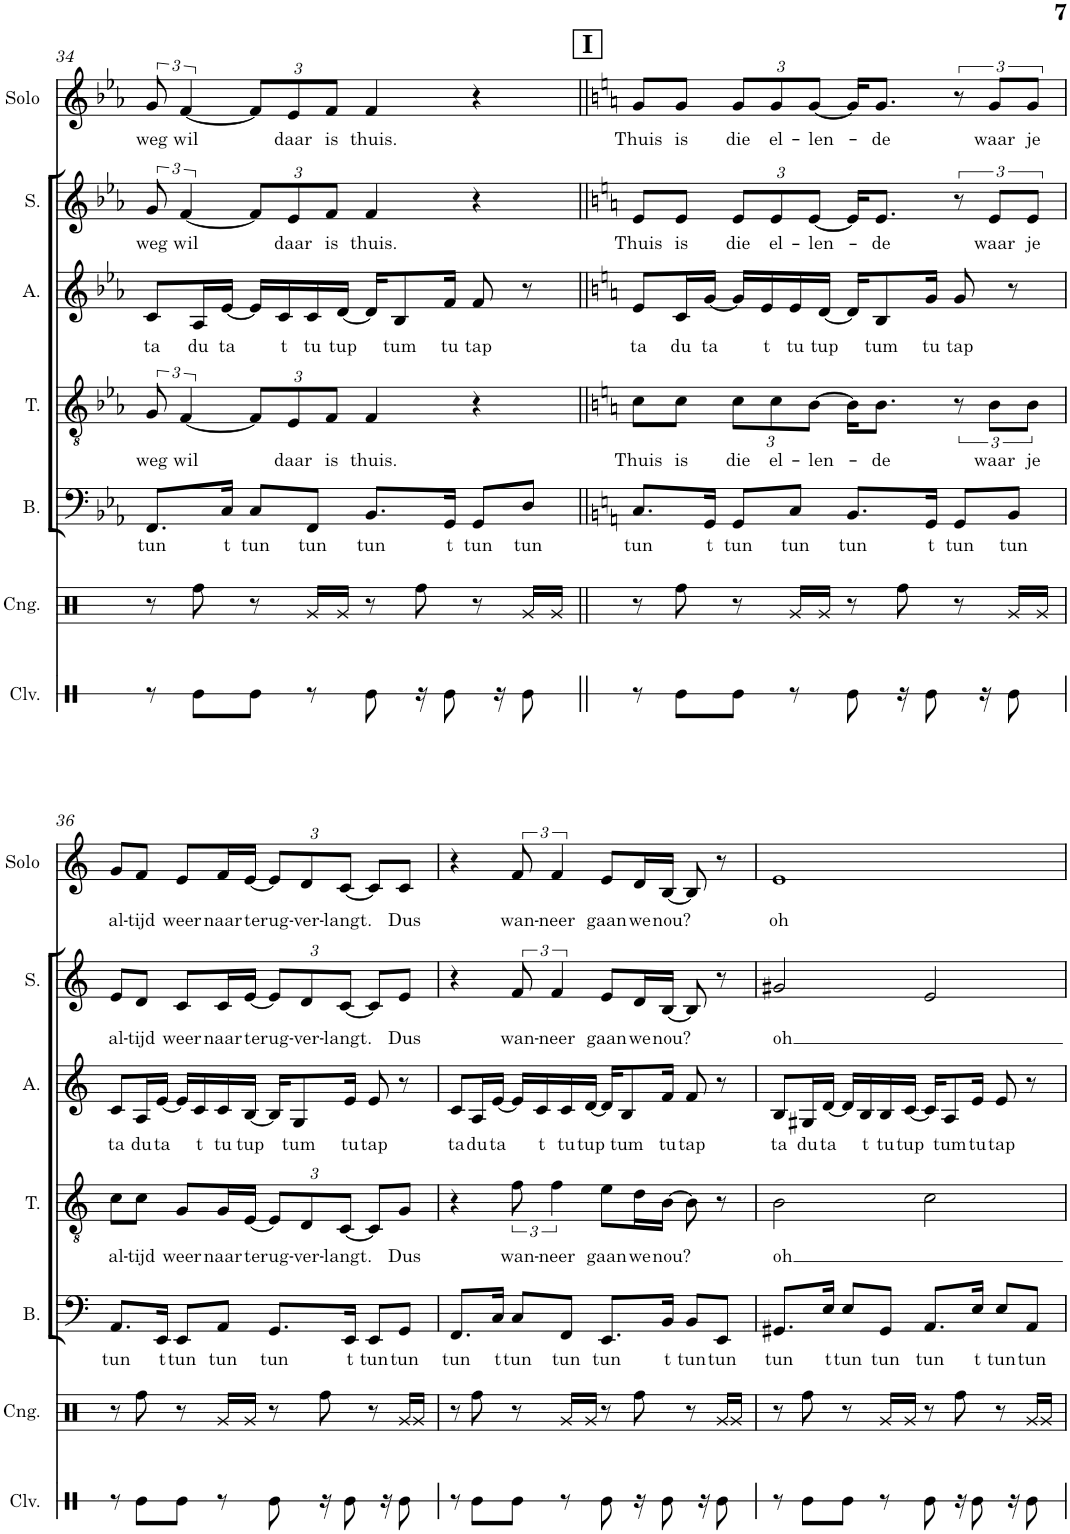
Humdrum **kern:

**kern	**kern	**kern	**text	**kern	**text	**kern	**text	**kern	**text	**kern	**text
*part7	*part6	*part5	*part5	*part4	*part4	*part3	*part3	*part2	*part2	*part1	*part1
*staff7	*staff6	*staff5	*staff5	*staff4	*staff4	*staff3	*staff3	*staff2	*staff2	*staff1	*staff1
*I"Claves	*I"Conga	*I"Bas	*	*I"Tenor	*	*I"Alt	*	*I"Sopraan	*	*I"Solo	*
*I'Clv.	*I'Cng.	*I'B.	*	*I'T.	*	*I'A.	*	*I'S.	*	*I'Solo	*
!!LO:PB:g=z
*clefX	*clefX	*clefF4	*	*clefGv2	*	*clefG2	*	*clefG2	*	*clefG2	*
*k[]	*k[]	*k[b-e-a-]	*	*k[b-e-a-]	*	*k[b-e-a-]	*	*k[b-e-a-]	*	*k[b-e-a-]	*
*M4/4	*M4/4	*M4/4	*	*M4/4	*	*M4/4	*	*M4/4	*	*M4/4	*
=34	=34	=34	=34	=34	=34	=34	=34	=34	=34	=34	=34
!	!	!	!LO:LY:b	!	!LO:LY:b	!	!LO:LY:b	!	!LO:LY:b	!	!LO:LY:b
8r	8r	8.FF/L	tun	12G/	weg	8c/L	ta	12g/	weg	12g/	weg
!	!	!	!	!	!LO:LY:b	!	!	!	!LO:LY:b	!	!LO:LY:b
.	.	.	.	[4F/	wil	.	.	[4f/	wil	[4f/	wil
!	!	!	!	!	!	!	!LO:LY:b	!	!	!	!
8Re\L	8Rff\	.	.	.	.	16A-/L	du	.	.	.	.
!	!	!	!LO:LY:b	!	!	!	!LO:LY:b	!	!	!	!
.	.	16C/Jk	t	.	.	[16e-/JJ	ta	.	.	.	.
!	!	!	!LO:LY:b	!	!	!	!	!	!	!	!
8Re\J	8r	8C/L	tun	.	.	16e-/LL]	.	.	.	.	.
!	!	!	!	!	!	!	!LO:LY:b	!	!	!	!
.	.	.	.	.	.	16c/	t	.	.	.	.
*	*	*	*	*Xbrackettup	*	*	*	*	*	*	*
!	!	!	!	!	!LO:LY:b	!	!	!	!	!	!
*	*	*	*	*	*	*	*	*Xbrackettup	*	*	*
!	!	!	!	!	!	!	!	!	!LO:LY:b	!	!
*	*	*	*	*	*	*	*	*	*	*Xbrackettup	*
!	!	!	!	!	!	!	!	!	!	!	!LO:LY:b
.	.	.	.	12E-/	daar	.	.	12e-/	daar	12e-/	daar
!	!	!	!LO:LY:b	!	!	!	!LO:LY:b	!	!	!	!
8r	16Rg/LL	8FF/J	tun	.	.	16c/	tu	.	.	.	.
!	!	!	!	!	!LO:LY:b	!	!	!	!LO:LY:b	!	!LO:LY:b
.	.	.	.	12F/J	is	.	.	12f/J	is	12f/J	is
!	!	!	!	!	!	!	!LO:LY:b	!	!	!	!
.	16Rg/JJ	.	.	.	.	[16d/JJ	tup	.	.	.	.
!	!	!	!LO:LY:b	!	!LO:LY:b	!	!	!	!LO:LY:b	!	!LO:LY:b
8Re\	8r	8.BB-/L	tun	4F/	thuis.	16d/KL]	.	4f/	thuis.	4f/	thuis.
!	!	!	!	!	!	!	!LO:LY:b	!	!	!	!
.	.	.	.	.	.	8B-/	tum	.	.	.	.
16r	8Rff\	.	.	.	.	.	.	.	.	.	.
!	!	!	!LO:LY:b	!	!	!	!LO:LY:b	!	!	!	!
8Re\	.	16GG/Jk	t	.	.	16f/Jk	tu	.	.	.	.
!	!	!	!LO:LY:b	!	!	!	!LO:LY:b	!	!	!	!
.	8r	8GG/L	tun	4r	.	8f/	tap	4r	.	4r	.
16r	.	.	.	.	.	.	.	.	.	.	.
!	!	!	!LO:LY:b	!	!	!	!	!	!	!	!
8Re\	16Rg/LL	8D/J	tun	.	.	8r	.	.	.	.	.
.	16Rg/JJ	.	.	.	.	.	.	.	.	.	.
!!LO:REH:place=s1:a:B:cj:fs=14:t=I
=35||	=35||	=35||	=35||	=35||	=35||	=35||	=35||	=35||	=35||	=35||	=35||
*	*	*k[]	*	*k[]	*	*k[]	*	*k[]	*	*k[]	*
!	!	!	!LO:LY:b	!	!LO:LY:b	!	!LO:LY:b	!	!LO:LY:b	!	!LO:LY:b
8r	8r	8.C/L	tun	8c\L	Thuis	8e/L	ta	8e/L	Thuis	8g/L	Thuis
!	!	!	!	!	!LO:LY:b	!	!LO:LY:b	!	!LO:LY:b	!	!LO:LY:b
8Re\L	8Rff\	.	.	8c\J	is	16c/L	du	8e/J	is	8g/J	is
!	!	!	!LO:LY:b	!	!	!	!LO:LY:b	!	!	!	!
.	.	16GG/Jk	t	.	.	[16g/JJ	ta	.	.	.	.
!	!	!	!LO:LY:b	!	!LO:LY:b	!	!	!	!LO:LY:b	!	!LO:LY:b
8Re\J	8r	8GG/L	tun	12c\L	die	16g/LL]	.	12e/L	die	12g/L	die
!	!	!	!	!	!	!	!LO:LY:b	!	!	!	!
.	.	.	.	.	.	16e/	t	.	.	.	.
!	!	!	!	!	!LO:LY:b	!	!	!	!LO:LY:b	!	!LO:LY:b
.	.	.	.	12c\	el-	.	.	12e/	el-	12g/	el-
!	!	!	!LO:LY:b	!	!	!	!LO:LY:b	!	!	!	!
8r	16Rg/LL	8C/J	tun	.	.	16e/	tu	.	.	.	.
!	!	!	!	!	!LO:LY:b	!	!	!	!LO:LY:b	!	!LO:LY:b
.	.	.	.	[12B\J	-len-	.	.	[12e/J	-len-	[12g/J	-len-
!	!	!	!	!	!	!	!LO:LY:b	!	!	!	!
.	16Rg/JJ	.	.	.	.	[16d/JJ	tup	.	.	.	.
!	!	!	!LO:LY:b	!	!	!	!	!	!	!	!
8Re\	8r	8.BB/L	tun	16B\KL]	.	16d/KL]	.	16e/KL]	.	16g/KL]	.
!	!	!	!	!	!LO:LY:b	!	!LO:LY:b	!	!LO:LY:b	!	!LO:LY:b
.	.	.	.	8.B\J	-de	8B/	tum	8.e/J	-de	8.g/J	-de
16r	8Rff\	.	.	.	.	.	.	.	.	.	.
!	!	!	!LO:LY:b	!	!	!	!LO:LY:b	!	!	!	!
8Re\	.	16GG/Jk	t	.	.	16g/Jk	tu	.	.	.	.
!	!	!	!LO:LY:b	!	!	!	!	!	!	!	!
*	*	*	*	*brackettup	*	*	*	*	*	*	*
!	!	!	!	!	!	!	!LO:LY:b	!	!	!	!
*	*	*	*	*	*	*	*	*brackettup	*	*brackettup	*
.	8r	8GG/L	tun	12r	.	8g/	tap	12r	.	12r	.
16r	.	.	.	.	.	.	.	.	.	.	.
!	!	!	!	!	!LO:LY:b	!	!	!	!LO:LY:b	!	!LO:LY:b
.	.	.	.	12B\L	waar	.	.	12e/L	waar	12g/L	waar
!	!	!	!LO:LY:b	!	!	!	!	!	!	!	!
8Re\	16Rg/LL	8BB/J	tun	.	.	8r	.	.	.	.	.
!	!	!	!	!	!LO:LY:b	!	!	!	!LO:LY:b	!	!LO:LY:b
.	.	.	.	12B\J	je	.	.	12e/J	je	12g/J	je
.	16Rg/JJ	.	.	.	.	.	.	.	.	.	.
!!LO:LB:g=z
=36	=36	=36	=36	=36	=36	=36	=36	=36	=36	=36	=36
!	!	!	!LO:LY:b	!	!LO:LY:b	!	!LO:LY:b	!	!LO:LY:b	!	!LO:LY:b
8r	8r	8.AA/L	tun	8c\L	al-	8c/L	ta	8e/L	al-	8g/L	al-
!	!	!	!	!	!LO:LY:b	!	!LO:LY:b	!	!LO:LY:b	!	!LO:LY:b
8Re\L	8Rff\	.	.	8c\J	-tijd	16A/L	du	8d/J	-tijd	8f/J	-tijd
!	!	!	!LO:LY:b	!	!	!	!LO:LY:b	!	!	!	!
.	.	16EE/Jk	t	.	.	[16e/JJ	ta	.	.	.	.
!	!	!	!LO:LY:b	!	!LO:LY:b	!	!	!	!LO:LY:b	!	!LO:LY:b
8Re\J	8r	8EE/L	tun	8G/L	weer	16e/LL]	.	8c/L	weer	8e/L	weer
!	!	!	!	!	!	!	!LO:LY:b	!	!	!	!
.	.	.	.	.	.	16c/	t	.	.	.	.
!	!	!	!LO:LY:b	!	!LO:LY:b	!	!LO:LY:b	!	!LO:LY:b	!	!LO:LY:b
8r	16Rg/LL	8AA/J	tun	16G/L	naar	16c/	tu	16c/L	naar	16f/L	naar
!	!	!	!	!	!LO:LY:b	!	!LO:LY:b	!	!LO:LY:b	!	!LO:LY:b
.	16Rg/JJ	.	.	[16E/JJ	terug-	[16B/JJ	tup	[16e/JJ	terug-	[16e/JJ	terug-
!	!	!	!LO:LY:b	!	!	!	!	!	!	!	!
*	*	*	*	*Xbrackettup	*	*	*	*Xbrackettup	*	*Xbrackettup	*
8Re\	8r	8.GG/L	tun	12E/L]	.	16B/KL]	.	12e/L]	.	12e/L]	.
!	!	!	!	!	!	!	!LO:LY:b	!	!	!	!
.	.	.	.	.	.	8G/	tum	.	.	.	.
!	!	!	!	!	!LO:LY:b	!	!	!	!LO:LY:b	!	!LO:LY:b
.	.	.	.	12D/	-ver-	.	.	12d/	-ver-	12d/	-ver-
16r	8Rff\	.	.	.	.	.	.	.	.	.	.
!	!	!	!	!	!LO:LY:b	!	!	!	!LO:LY:b	!	!LO:LY:b
.	.	.	.	[12C/J	-langt.	.	.	[12c/J	-langt.	[12c/J	-langt.
!	!	!	!LO:LY:b	!	!	!	!LO:LY:b	!	!	!	!
8Re\	.	16EE/Jk	t	.	.	16e/Jk	tu	.	.	.	.
!	!	!	!LO:LY:b	!	!	!	!LO:LY:b	!	!	!	!
.	8r	8EE/L	tun	8C/L]	.	8e/	tap	8c/L]	.	8c/L]	.
16r	.	.	.	.	.	.	.	.	.	.	.
!	!	!	!LO:LY:b	!	!LO:LY:b	!	!	!	!LO:LY:b	!	!LO:LY:b
8Re\	16Rg/LL	8GG/J	tun	8G/J	Dus	8r	.	8e/J	Dus	8c/J	Dus
.	16Rg/JJ	.	.	.	.	.	.	.	.	.	.
=37	=37	=37	=37	=37	=37	=37	=37	=37	=37	=37	=37
!	!	!	!LO:LY:b	!	!	!	!LO:LY:b	!	!	!	!
8r	8r	8.FF/L	tun	4r	.	8c/L	ta	4r	.	4r	.
!	!	!	!	!	!	!	!LO:LY:b	!	!	!	!
8Re\L	8Rff\	.	.	.	.	16A/L	du	.	.	.	.
!	!	!	!LO:LY:b	!	!	!	!LO:LY:b	!	!	!	!
.	.	16C/Jk	t	.	.	[16e/JJ	ta	.	.	.	.
!	!	!	!LO:LY:b	!	!	!	!	!	!	!	!
*	*	*	*	*brackettup	*	*	*	*	*	*	*
!	!	!	!	!	!LO:LY:b	!	!	!	!	!	!
*	*	*	*	*	*	*	*	*brackettup	*	*	*
!	!	!	!	!	!	!	!	!	!LO:LY:b	!	!
*	*	*	*	*	*	*	*	*	*	*brackettup	*
!	!	!	!	!	!	!	!	!	!	!	!LO:LY:b
8Re\J	8r	8C/L	tun	12f\	wan-	16e/LL]	.	12f/	wan-	12f/	wan-
!	!	!	!	!	!	!	!LO:LY:b	!	!	!	!
.	.	.	.	.	.	16c/	t	.	.	.	.
!	!	!	!	!	!LO:LY:b	!	!	!	!LO:LY:b	!	!LO:LY:b
.	.	.	.	6f\	-neer	.	.	6f/	-neer	6f/	-neer
!	!	!	!LO:LY:b	!	!	!	!LO:LY:b	!	!	!	!
8r	16Rg/LL	8FF/J	tun	.	.	16c/	tu	.	.	.	.
!	!	!	!	!	!	!	!LO:LY:b	!	!	!	!
.	16Rg/JJ	.	.	.	.	[16d/JJ	tup	.	.	.	.
!	!	!	!LO:LY:b	!	!LO:LY:b	!	!	!	!LO:LY:b	!	!LO:LY:b
8Re\	8r	8.EE/L	tun	8e\L	gaan	16d/KL]	.	8e/L	gaan	8e/L	gaan
!	!	!	!	!	!	!	!LO:LY:b	!	!	!	!
.	.	.	.	.	.	8B/	tum	.	.	.	.
!	!	!	!	!	!LO:LY:b	!	!	!	!LO:LY:b	!	!LO:LY:b
16r	8Rff\	.	.	16d\L	we	.	.	16d/L	we	16d/L	we
!	!	!	!LO:LY:b	!	!LO:LY:b	!	!LO:LY:b	!	!LO:LY:b	!	!LO:LY:b
8Re\	.	16BB/Jk	t	[16B\JJ	nou?	16f/Jk	tu	[16B/JJ	nou?	[16B/JJ	nou?
!	!	!	!LO:LY:b	!	!	!	!LO:LY:b	!	!	!	!
.	8r	8BB/L	tun	8B\]	.	8f/	tap	8B/]	.	8B/]	.
16r	.	.	.	.	.	.	.	.	.	.	.
!	!	!	!LO:LY:b	!	!	!	!	!	!	!	!
8Re\	16Rg/LL	8EE/J	tun	8r	.	8r	.	8r	.	8r	.
.	16Rg/JJ	.	.	.	.	.	.	.	.	.	.
=38	=38	=38	=38	=38	=38	=38	=38	=38	=38	=38	=38
!	!	!	!LO:LY:b	!	!LO:LY:b	!	!LO:LY:b	!	!LO:LY:b	!	!LO:LY:b
8r	8r	8.GG#X/L	tun	2B\	oh	8B/L	ta	2g#X/	oh	1e	oh
!	!	!	!	!	!	!	!LO:LY:b	!	!	!	!
8Re\L	8Rff\	.	.	.	.	16G#X/L	du	.	.	.	.
!	!	!	!LO:LY:b	!	!	!	!LO:LY:b	!	!	!	!
.	.	16E/Jk	t	.	.	[16d/JJ	ta	.	.	.	.
!	!	!	!LO:LY:b	!	!	!	!	!	!	!	!
8Re\J	8r	8E/L	tun	.	.	16d/LL]	.	.	.	.	.
!	!	!	!	!	!	!	!LO:LY:b	!	!	!	!
.	.	.	.	.	.	16B/	t	.	.	.	.
!	!	!	!LO:LY:b	!	!	!	!LO:LY:b	!	!	!	!
8r	16Rg/LL	8GG#/J	tun	.	.	16B/	tu	.	.	.	.
!	!	!	!	!	!	!	!LO:LY:b	!	!	!	!
.	16Rg/JJ	.	.	.	.	[16c/JJ	tup	.	.	.	.
!	!	!	!LO:LY:b	!	!	!	!	!	!	!	!
8Re\	8r	8.AA/L	tun	2c\	.	16c/KL]	.	2e/	.	.	.
!	!	!	!	!	!	!	!LO:LY:b	!	!	!	!
.	.	.	.	.	.	8A/	tum	.	.	.	.
16r	8Rff\	.	.	.	.	.	.	.	.	.	.
!	!	!	!LO:LY:b	!	!	!	!LO:LY:b	!	!	!	!
8Re\	.	16E/Jk	t	.	.	16e/Jk	tu	.	.	.	.
!	!	!	!LO:LY:b	!	!	!	!LO:LY:b	!	!	!	!
.	8r	8E/L	tun	.	.	8e/	tap	.	.	.	.
16r	.	.	.	.	.	.	.	.	.	.	.
!	!	!	!LO:LY:b	!	!	!	!	!	!	!	!
8Re\	16Rg/LL	8AA/J	tun	.	.	8r	.	.	.	.	.
.	16Rg/JJ	.	.	.	.	.	.	.	.	.	.
=	=	=	=	=	=	=	=	=	=	=	=
*-	*-	*-	*-	*-	*-	*-	*-	*-	*-	*-	*-
